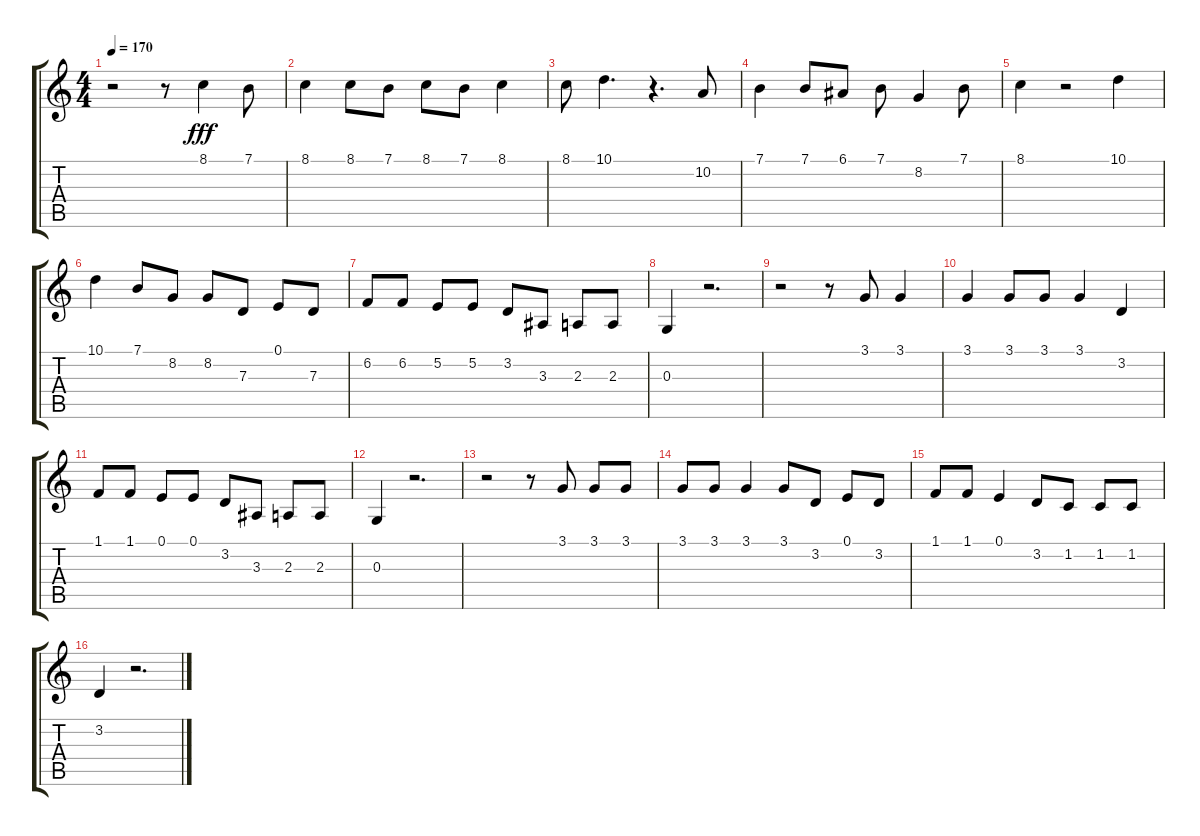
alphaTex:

\track "" {instrument harmonica}
\staff {score tabs}
\tuning (E4 B3 G3 D3 A2 E2) {hide}
\ts (4 4)
\tempo 170
\clef g2
\ks c
r.2{dy fff} r.8 8.1.4 7.1.8 |
8.1.4 8.1.8 7.1.8 8.1.8 7.1.8 8.1.4 |
8.1.8 10.1.4{d} r.4{d} 10.2.8 |
7.1.4 7.1.8 6.1.8 7.1.8 8.2.4 7.1.8 |
8.1.4 r.2 10.1.4 |
10.1.4 7.1.8 8.2.8 8.2.8 7.3.8 0.1.8 7.3.8 |
6.2.8 6.2.8 5.2.8 5.2.8 3.2.8 3.3.8 2.3.8 2.3.8 |
0.3.4 r.2{d} |
r.2 r.8 3.1.8 3.1.4 |
3.1.4 3.1.8 3.1.8 3.1.4 3.2.4 |
1.1.8 1.1.8 0.1.8 0.1.8 3.2.8 3.3.8 2.3.8 2.3.8 |
0.3.4 r.2{d} |
r.2 r.8 3.1.8 3.1.8 3.1.8 |
3.1.8 3.1.8 3.1.4 3.1.8 3.2.8 0.1.8 3.2.8 |
1.1.8 1.1.8 0.1.4 3.2.8 1.2.8 1.2.8 1.2.8 |
3.2.4 r.2{d}
